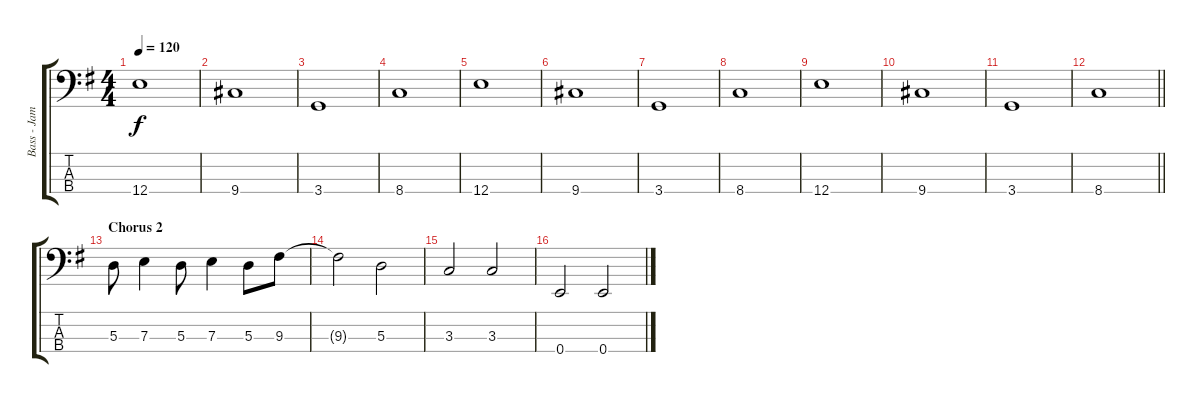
\track ("Bass - James Johnston" "Bass - Jam") {instrument electricbassfinger}
\staff {score tabs}
\tuning (G2 D2 A1 E1) {hide}
\ts (4 4)
\tempo 120
\clef f4
\ks eminor
12.4.1{dy f} |
9.4.1 |
3.4.1 |
8.4.1 |
12.4.1 |
9.4.1 |
3.4.1 |
8.4.1 |
12.4.1 |
9.4.1 |
3.4.1 |
\barLineRight lightlight
8.4.1 |
\section ("" "Chorus 2")
5.3.8 7.3.4 5.3.8 7.3.4 5.3.8 9.3.8 |
9.3{t}.2 5.3.2 |
3.3.2 3.3.2 |
0.4.2 0.4.2
